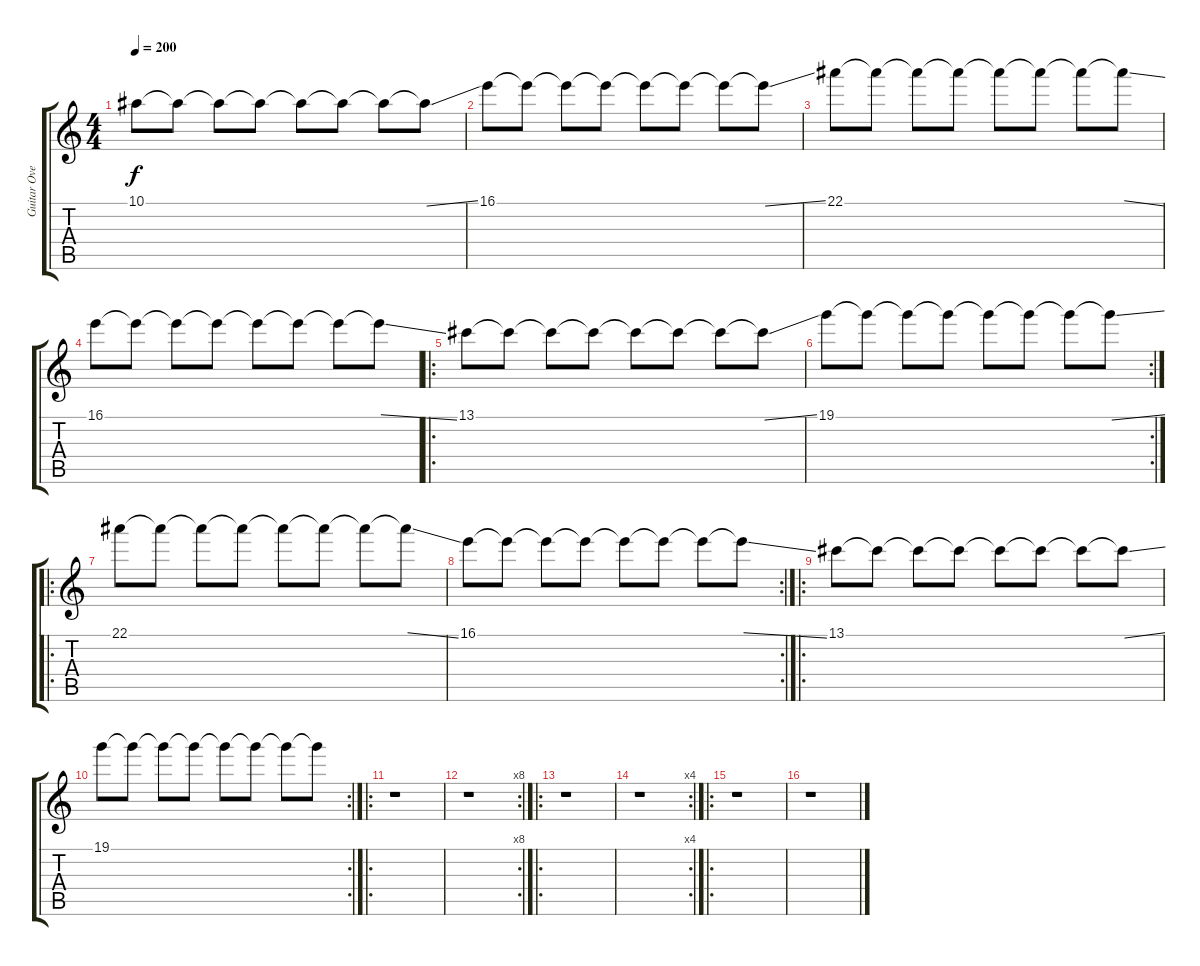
\track ("Guitar Overdubs" "Guitar Ove") {instrument distortionguitar}
\staff {score tabs}
\tuning (C4 G3 Eb3 Bb2 F2 C2) {hide}
\ts (4 4)
\tempo 200
\clef g2
\ks c
10.1.8{dy f} 10.1{t}.8 10.1{t}.8 10.1{t}.8 10.1{t}.8 10.1{t}.8 10.1{t}.8 10.1{ss t}.8 |
16.1.8 16.1{t}.8 16.1{t}.8 16.1{t}.8 16.1{t}.8 16.1{t}.8 16.1{t}.8 16.1{ss t}.8 |
22.1.8 22.1{t}.8 22.1{t}.8 22.1{t}.8 22.1{t}.8 22.1{t}.8 22.1{t}.8 22.1{ss t}.8 |
16.1.8 16.1{t}.8 16.1{t}.8 16.1{t}.8 16.1{t}.8 16.1{t}.8 16.1{t}.8 16.1{ss t}.8 |
\ro
13.1.8 13.1{t}.8 13.1{t}.8 13.1{t}.8 13.1{t}.8 13.1{t}.8 13.1{t}.8 13.1{ss t}.8 |
\rc 2
19.1.8 19.1{t}.8 19.1{t}.8 19.1{t}.8 19.1{t}.8 19.1{t}.8 19.1{t}.8 19.1{ss t}.8 |
\ro
22.1.8 22.1{t}.8 22.1{t}.8 22.1{t}.8 22.1{t}.8 22.1{t}.8 22.1{t}.8 22.1{ss t}.8 |
\rc 2
16.1.8 16.1{t}.8 16.1{t}.8 16.1{t}.8 16.1{t}.8 16.1{t}.8 16.1{t}.8 16.1{ss t}.8 |
\ro
13.1.8 13.1{t}.8 13.1{t}.8 13.1{t}.8 13.1{t}.8 13.1{t}.8 13.1{t}.8 13.1{ss t}.8 |
\rc 2
19.1.8 19.1{t}.8 19.1{t}.8 19.1{t}.8 19.1{t}.8 19.1{t}.8 19.1{t}.8 19.1{t}.8 |
\ro
r.1 |
\rc 8
r.1 |
\ro
r.1 |
\rc 4
r.1 |
\ro
r.1 |
r.1
